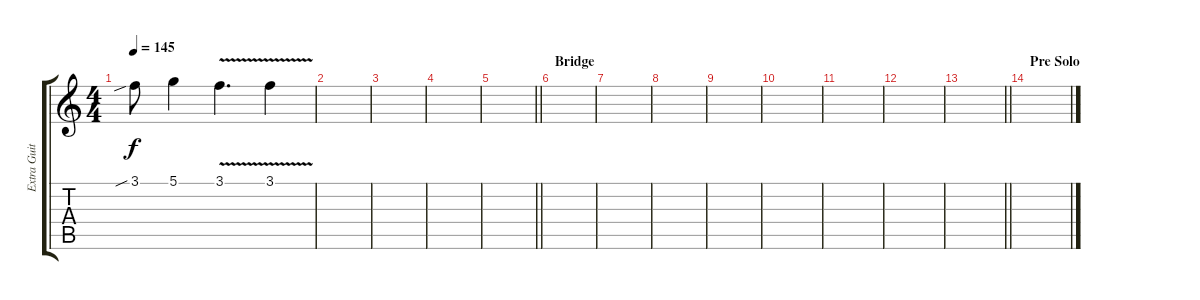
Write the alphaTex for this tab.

\track ("Extra Guitar 3" "Extra Guit") {instrument distortionguitar}
\staff {score tabs}
\tuning (D4 A3 F3 C3 G2 C2) {hide}
\ts (4 4)
\tempo 145
\clef g2
\ks c
3.1{sib}.8{dy f} 5.1.4 3.1{v}.4{d} 3.1{v}.4 |
|
|
|
\barLineRight lightlight
|
\section ("" "Bridge")
|
|
|
|
|
|
|
\barLineRight lightlight
|
\section ("" "Pre Solo")
